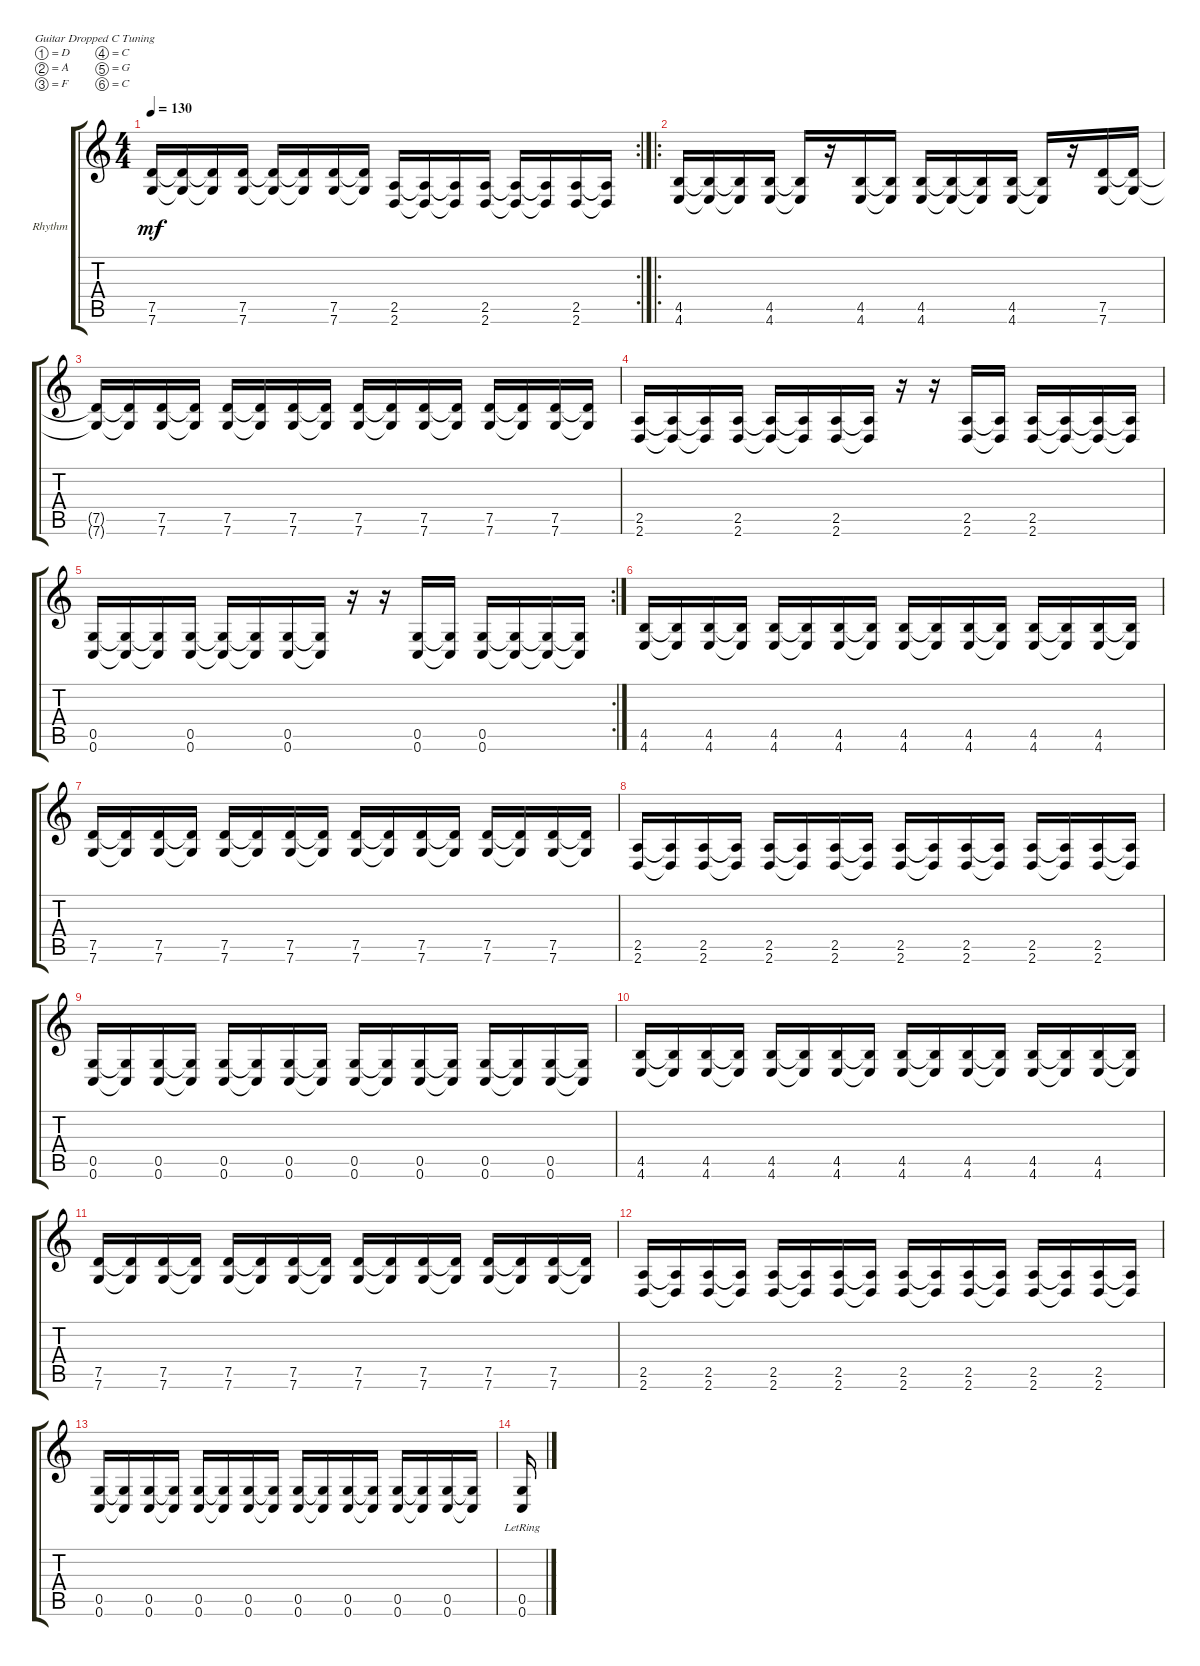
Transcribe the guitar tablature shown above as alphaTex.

\defaultSystemsLayout 4
\bracketExtendMode groupsimilarinstruments
\firstSystemTrackNameOrientation horizontal
\otherSystemsTrackNameOrientation horizontal
\track ("Rhythm Guitar" "Rhythm") {instrument distortionguitar}
\staff {score tabs}
\tuning (D4 A3 F3 C3 G2 C2)
\rc 2
\ts (4 4)
\tempo 130
\clef g2
\ks c
(7.6 7.5).16{dy mf} (7.6{t} 7.5{t}).16 (7.6{t} 7.5{t}).16 (7.6 7.5).16 (7.6{t} 7.5{t}).16 (7.6{t} 7.5{t}).16 (7.6 7.5).16 (7.5{t} 7.6{t}).16 (2.6 2.5).16 (2.6{t} 2.5{t}).16 (2.5{t} 2.6{t}).16 (2.6 2.5).16 (2.6{t} 2.5{t}).16 (2.6{t} 2.5{t}).16 (2.6 2.5).16 (2.6{t} 2.5{t}).16 |
\ro
(4.6 4.5).16 (4.6{t} 4.5{t}).16 (4.6{t} 4.5{t}).16 (4.5 4.6).16 (4.6{t} 4.5{t}).16 r.16 (4.5 4.6).16 (4.6{t} 4.5{t}).16 (4.5 4.6).16 (4.5{t} 4.6{t}).16 (4.5{t} 4.6{t}).16 (4.6 4.5).16 (4.5{t} 4.6{t}).16 r.16 (7.6 7.5).16 (7.5{t} 7.6{t}).16 |
(7.6{t} 7.5{t}).16 (7.5{t} 7.6{t}).16 (7.6 7.5).16 (7.5{t} 7.6{t}).16 (7.6 7.5).16 (7.6{t} 7.5{t}).16 (7.5 7.6).16 (7.6{t} 7.5{t}).16 (7.6 7.5).16 (7.5{t} 7.6{t}).16 (7.6 7.5).16 (7.5{t} 7.6{t}).16 (7.6 7.5).16 (7.5{t} 7.6{t}).16 (7.6 7.5).16 (7.5{t} 7.6{t}).16 |
(2.6 2.5).16 (2.5{t} 2.6{t}).16 (2.5{t} 2.6{t}).16 (2.5 2.6).16 (2.6{t} 2.5{t}).16 (2.6{t} 2.5{t}).16 (2.6 2.5).16 (2.5{t} 2.6{t}).16 r.16 r.16 (2.6 2.5).16 (2.6{t} 2.5{t}).16 (2.5 2.6).16 (2.6{t} 2.5{t}).16 (2.6{t} 2.5{t}).16 (2.5{t} 2.6{t}).16 |
\rc 2
(0.6 0.5).16 (0.5{t} 0.6{t}).16 (0.5{t} 0.6{t}).16 (0.5 0.6).16 (0.6{t} 0.5{t}).16 (0.6{t} 0.5{t}).16 (0.6 0.5).16 (0.5{t} 0.6{t}).16 r.16 r.16 (0.6 0.5).16 (0.6{t} 0.5{t}).16 (0.5 0.6).16 (0.6{t} 0.5{t}).16 (0.6{t} 0.5{t}).16 (0.5{t} 0.6{t}).16 |
(4.6 4.5).16 (4.6{t} 4.5{t}).16 (4.6 4.5).16 (4.5{t} 4.6{t}).16 (4.6 4.5).16 (4.6{t} 4.5{t}).16 (4.5 4.6).16 (4.6{t} 4.5{t}).16 (4.5 4.6).16 (4.5{t} 4.6{t}).16 (4.5 4.6).16 (4.6{t} 4.5{t}).16 (4.5 4.6).16 (4.6{t} 4.5{t}).16 (4.6 4.5).16 (4.5{t} 4.6{t}).16 |
(7.6 7.5).16 (7.5{t} 7.6{t}).16 (7.6 7.5).16 (7.5{t} 7.6{t}).16 (7.6 7.5).16 (7.6{t} 7.5{t}).16 (7.5 7.6).16 (7.6{t} 7.5{t}).16 (7.6 7.5).16 (7.5{t} 7.6{t}).16 (7.6 7.5).16 (7.5{t} 7.6{t}).16 (7.6 7.5).16 (7.5{t} 7.6{t}).16 (7.6 7.5).16 (7.5{t} 7.6{t}).16 |
(2.6 2.5).16 (2.5{t} 2.6{t}).16 (2.6 2.5).16 (2.5{t} 2.6{t}).16 (2.6 2.5).16 (2.6{t} 2.5{t}).16 (2.5 2.6).16 (2.6{t} 2.5{t}).16 (2.6 2.5).16 (2.5{t} 2.6{t}).16 (2.6 2.5).16 (2.5{t} 2.6{t}).16 (2.6 2.5).16 (2.5{t} 2.6{t}).16 (2.6 2.5).16 (2.5{t} 2.6{t}).16 |
(0.6 0.5).16 (0.5{t} 0.6{t}).16 (0.5 0.6).16 (0.5{t} 0.6{t}).16 (0.6 0.5).16 (0.6{t} 0.5{t}).16 (0.6 0.5).16 (0.5{t} 0.6{t}).16 (0.5 0.6).16 (0.6{t} 0.5{t}).16 (0.6 0.5).16 (0.6{t} 0.5{t}).16 (0.5 0.6).16 (0.6{t} 0.5{t}).16 (0.6 0.5).16 (0.5{t} 0.6{t}).16 |
(4.6 4.5).16 (4.6{t} 4.5{t}).16 (4.6 4.5).16 (4.5{t} 4.6{t}).16 (4.6 4.5).16 (4.6{t} 4.5{t}).16 (4.5 4.6).16 (4.6{t} 4.5{t}).16 (4.5 4.6).16 (4.5{t} 4.6{t}).16 (4.5 4.6).16 (4.6{t} 4.5{t}).16 (4.5 4.6).16 (4.6{t} 4.5{t}).16 (4.6 4.5).16 (4.5{t} 4.6{t}).16 |
(7.6 7.5).16 (7.5{t} 7.6{t}).16 (7.6 7.5).16 (7.5{t} 7.6{t}).16 (7.6 7.5).16 (7.6{t} 7.5{t}).16 (7.5 7.6).16 (7.6{t} 7.5{t}).16 (7.6 7.5).16 (7.5{t} 7.6{t}).16 (7.6 7.5).16 (7.5{t} 7.6{t}).16 (7.6 7.5).16 (7.5{t} 7.6{t}).16 (7.6 7.5).16 (7.5{t} 7.6{t}).16 |
(2.6 2.5).16 (2.5{t} 2.6{t}).16 (2.6 2.5).16 (2.5{t} 2.6{t}).16 (2.6 2.5).16 (2.6{t} 2.5{t}).16 (2.5 2.6).16 (2.6{t} 2.5{t}).16 (2.6 2.5).16 (2.5{t} 2.6{t}).16 (2.6 2.5).16 (2.5{t} 2.6{t}).16 (2.6 2.5).16 (2.5{t} 2.6{t}).16 (2.6 2.5).16 (2.5{t} 2.6{t}).16 |
(0.6 0.5).16 (0.5{t} 0.6{t}).16 (0.5 0.6).16 (0.5{t} 0.6{t}).16 (0.6 0.5).16 (0.6{t} 0.5{t}).16 (0.6 0.5).16 (0.5{t} 0.6{t}).16 (0.5 0.6).16 (0.6{t} 0.5{t}).16 (0.6 0.5).16 (0.6{t} 0.5{t}).16 (0.5 0.6).16 (0.6{t} 0.5{t}).16 (0.6 0.5).16 (0.5{t} 0.6{t}).16 |
(0.6{lr} 0.5{lr}).16
